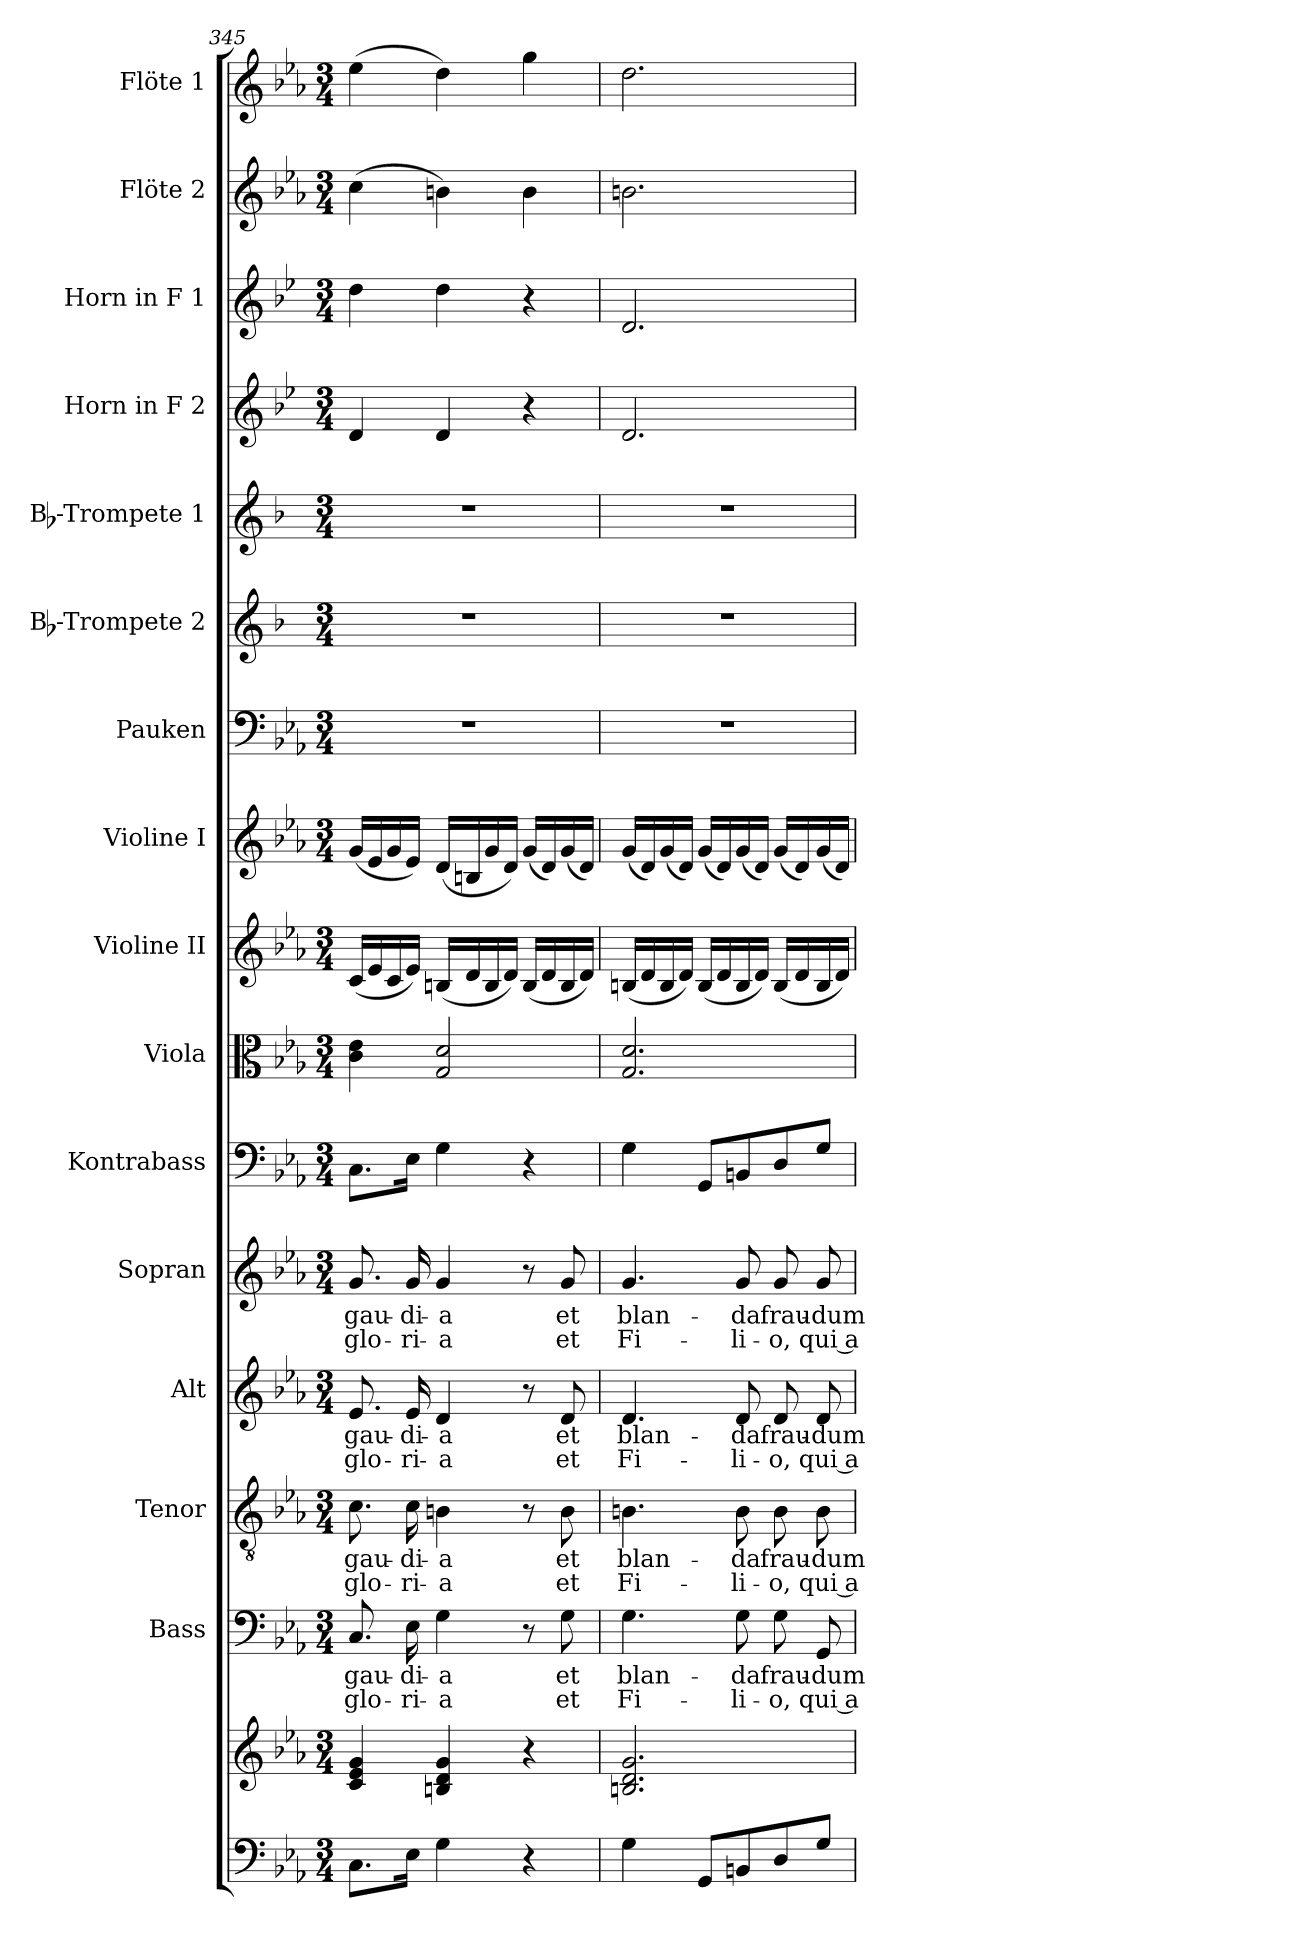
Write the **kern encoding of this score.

**kern	**kern	**kern	**text	**text	**kern	**text	**text	**kern	**text	**text	**kern	**text	**text	**kern	**kern	**kern	**kern	**kern	**kern	**kern	**kern	**kern	**kern	**kern
*part16	*part16	*part15	*part15	*part15	*part14	*part14	*part14	*part13	*part13	*part13	*part12	*part12	*part12	*part11	*part10	*part9	*part8	*part7	*part6	*part5	*part4	*part3	*part2	*part1
*staff17	*staff16	*staff15	*staff15	*staff15	*staff14	*staff14	*staff14	*staff13	*staff13	*staff13	*staff12	*staff12	*staff12	*staff11	*staff10	*staff9	*staff8	*staff7	*staff6	*staff5	*staff4	*staff3	*staff2	*staff1
*	*	*I"Bass	*	*	*I"Tenor	*	*	*I"Alt	*	*	*I"Sopran	*	*	*I"Kontrabass	*I"Viola	*I"Violine II	*I"Violine I	*I"Pauken	*I"Bb-Trompete 2	*I"Bb-Trompete 1	*I"Horn in F 2	*I"Horn in F 1	*I"Flöte 2	*I"Flöte 1
*	*	*I'B.	*	*	*I'T.	*	*	*I'A.	*	*	*I'S.	*	*	*I'Kb.	*I'Vla.	*I'Vl. II	*I'Vl. I	*I'Pk.	*I'Bb Trp. 2	*I'Bb Trp. 1	*	*	*I'Fl. 2	*I'Fl. 1
*clefF4	*clefG2	*clefF4	*	*	*clefGv2	*	*	*clefG2	*	*	*clefG2	*	*	*clefF4	*clefC3	*clefG2	*clefG2	*clefF4	*clefG2	*clefG2	*clefG2	*clefG2	*clefG2	*clefG2
*	*	*	*	*	*	*	*	*	*	*	*	*	*	*ITrd7c12	*	*	*	*	*ITrd1c2	*ITrd1c2	*ITrd4c7	*ITrd4c7	*	*
*k[b-e-a-]	*k[b-e-a-]	*k[b-e-a-]	*	*	*k[b-e-a-]	*	*	*k[b-e-a-]	*	*	*k[b-e-a-]	*	*	*k[b-e-a-]	*k[b-e-a-]	*k[b-e-a-]	*k[b-e-a-]	*k[b-e-a-]	*k[b-e-a-]	*k[b-e-a-]	*k[b-e-a-]	*k[b-e-a-]	*k[b-e-a-]	*k[b-e-a-]
*E-:	*E-:	*E-:	*	*	*E-:	*	*	*E-:	*	*	*E-:	*	*	*E-:	*E-:	*E-:	*E-:	*E-:	*E-:	*E-:	*E-:	*E-:	*E-:	*E-:
*M3/4	*M3/4	*M3/4	*	*	*M3/4	*	*	*M3/4	*	*	*M3/4	*	*	*M3/4	*M3/4	*M3/4	*M3/4	*M3/4	*M3/4	*M3/4	*M3/4	*M3/4	*M3/4	*M3/4
=345	=345	=345	=345	=345	=345	=345	=345	=345	=345	=345	=345	=345	=345	=345	=345	=345	=345	=345	=345	=345	=345	=345	=345	=345
!	!	!	!LO:LY:b	!LO:LY:b	!	!LO:LY:b	!LO:LY:b	!	!LO:LY:b	!LO:LY:b	!	!LO:LY:b	!LO:LY:b	!	!	!	!	!	!	!	!	!	!	!
8.C\L	4c/ 4e-/ 4g/	8.C/	gau-	glo-	8.c\	gau-	glo-	8.e-/	gau-	glo-	8.g/	gau-	glo-	8.CC\L	4c\ 4e-\	(<16c/LL	(<16g/LL	2.r	2.r	2.r	4G/	4g\	(>4cc\	(>4ee-\
.	.	.	.	.	.	.	.	.	.	.	.	.	.	.	.	16e-/	16e-/	.	.	.	.	.	.	.
.	.	.	.	.	.	.	.	.	.	.	.	.	.	.	.	16c/	16g/	.	.	.	.	.	.	.
!	!	!	!LO:LY:b	!LO:LY:b	!	!LO:LY:b	!LO:LY:b	!	!LO:LY:b	!LO:LY:b	!	!LO:LY:b	!LO:LY:b	!	!	!	!	!	!	!	!	!	!	!
16E-\Jk	.	16E-\	-di-	-ri-	16c\	-di-	-ri-	16e-/	-di-	-ri-	16g/	-di-	-ri-	16EE-\Jk	.	16e-/JJ)	16e-/JJ)	.	.	.	.	.	.	.
!	!	!	!LO:LY:b	!LO:LY:b	!	!LO:LY:b	!LO:LY:b	!	!LO:LY:b	!LO:LY:b	!	!LO:LY:b	!LO:LY:b	!	!	!	!	!	!	!	!	!	!	!
4G\	4Bn/ 4d/ 4g/	4G\	-a	-a	4Bn\	-a	-a	4d/	-a	-a	4g/	-a	-a	4GG\	2G/ 2d/	(<16Bn/LL	(<16d/LL	.	.	.	4G/	4g\	4bn\)	4dd\)
.	.	.	.	.	.	.	.	.	.	.	.	.	.	.	.	16d/	16Bn/	.	.	.	.	.	.	.
.	.	.	.	.	.	.	.	.	.	.	.	.	.	.	.	16B/	16g/	.	.	.	.	.	.	.
.	.	.	.	.	.	.	.	.	.	.	.	.	.	.	.	16d/JJ)	16d/JJ)	.	.	.	.	.	.	.
4r	4r	8r	.	.	8r	.	.	8r	.	.	8r	.	.	4r	.	(<16B/LL	(<16g/LL	.	.	.	4r	4r	4b\	4gg\
.	.	.	.	.	.	.	.	.	.	.	.	.	.	.	.	16d/	16d/)	.	.	.	.	.	.	.
!	!	!	!LO:LY:b	!LO:LY:b	!	!LO:LY:b	!LO:LY:b	!	!LO:LY:b	!LO:LY:b	!	!LO:LY:b	!LO:LY:b	!	!	!	!	!	!	!	!	!	!	!
.	.	8G\	et	et	8B\	et	et	8d/	et	et	8g/	et	et	.	.	16B/	(<16g/	.	.	.	.	.	.	.
.	.	.	.	.	.	.	.	.	.	.	.	.	.	.	.	16d/JJ)	16d/JJ)	.	.	.	.	.	.	.
=346	=346	=346	=346	=346	=346	=346	=346	=346	=346	=346	=346	=346	=346	=346	=346	=346	=346	=346	=346	=346	=346	=346	=346	=346
!	!	!	!LO:LY:b	!LO:LY:b	!	!LO:LY:b	!LO:LY:b	!	!LO:LY:b	!LO:LY:b	!	!LO:LY:b	!LO:LY:b	!	!	!	!	!	!	!	!	!	!	!
4G\	2.Bn/ 2.d/ 2.g/	4.G\	blan-	Fi-	4.Bn\	blan-	Fi-	4.d/	blan-	Fi-	4.g/	blan-	Fi-	4GG\	2.G/ 2.d/	(<16Bn/LL	(<16g/LL	2.r	2.r	2.r	2.G/	2.G/	2.bn\	2.dd\
.	.	.	.	.	.	.	.	.	.	.	.	.	.	.	.	16d/	16d/)	.	.	.	.	.	.	.
.	.	.	.	.	.	.	.	.	.	.	.	.	.	.	.	16B/	(<16g/	.	.	.	.	.	.	.
.	.	.	.	.	.	.	.	.	.	.	.	.	.	.	.	16d/JJ)	16d/JJ)	.	.	.	.	.	.	.
8GG/L	.	.	.	.	.	.	.	.	.	.	.	.	.	8GGG/L	.	(<16B/LL	(<16g/LL	.	.	.	.	.	.	.
.	.	.	.	.	.	.	.	.	.	.	.	.	.	.	.	16d/	16d/)	.	.	.	.	.	.	.
!	!	!	!LO:LY:b	!LO:LY:b	!	!LO:LY:b	!LO:LY:b	!	!LO:LY:b	!LO:LY:b	!	!LO:LY:b	!LO:LY:b	!	!	!	!	!	!	!	!	!	!	!
8BBn/	.	8G\	-da	-li-	8B\	-da	-li-	8d/	-da	-li-	8g/	-da	-li-	8BBBn/	.	16B/	(<16g/	.	.	.	.	.	.	.
.	.	.	.	.	.	.	.	.	.	.	.	.	.	.	.	16d/JJ)	16d/JJ)	.	.	.	.	.	.	.
!	!	!	!LO:LY:b	!LO:LY:b	!	!LO:LY:b	!LO:LY:b	!	!LO:LY:b	!LO:LY:b	!	!LO:LY:b	!LO:LY:b	!	!	!	!	!	!	!	!	!	!	!
8D/	.	8G\	frau-	-o,	8B\	frau-	-o,	8d/	frau-	-o,	8g/	frau-	-o,	8DD/	.	(<16B/LL	(<16g/LL	.	.	.	.	.	.	.
.	.	.	.	.	.	.	.	.	.	.	.	.	.	.	.	16d/	16d/)	.	.	.	.	.	.	.
!	!	!	!LO:LY:b	!LO:LY:b	!	!LO:LY:b	!LO:LY:b	!	!LO:LY:b	!LO:LY:b	!	!LO:LY:b	!LO:LY:b	!	!	!	!	!	!	!	!	!	!	!
8G/J	.	8GG/	-dum	qui a	8B\	-dum	qui a	8d/	-dum	qui a	8g/	-dum	qui a	8GG/J	.	16B/	(<16g/	.	.	.	.	.	.	.
.	.	.	.	.	.	.	.	.	.	.	.	.	.	.	.	16d/JJ)	16d/JJ)	.	.	.	.	.	.	.
=	=	=	=	=	=	=	=	=	=	=	=	=	=	=	=	=	=	=	=	=	=	=	=	=
*-	*-	*-	*-	*-	*-	*-	*-	*-	*-	*-	*-	*-	*-	*-	*-	*-	*-	*-	*-	*-	*-	*-	*-	*-
